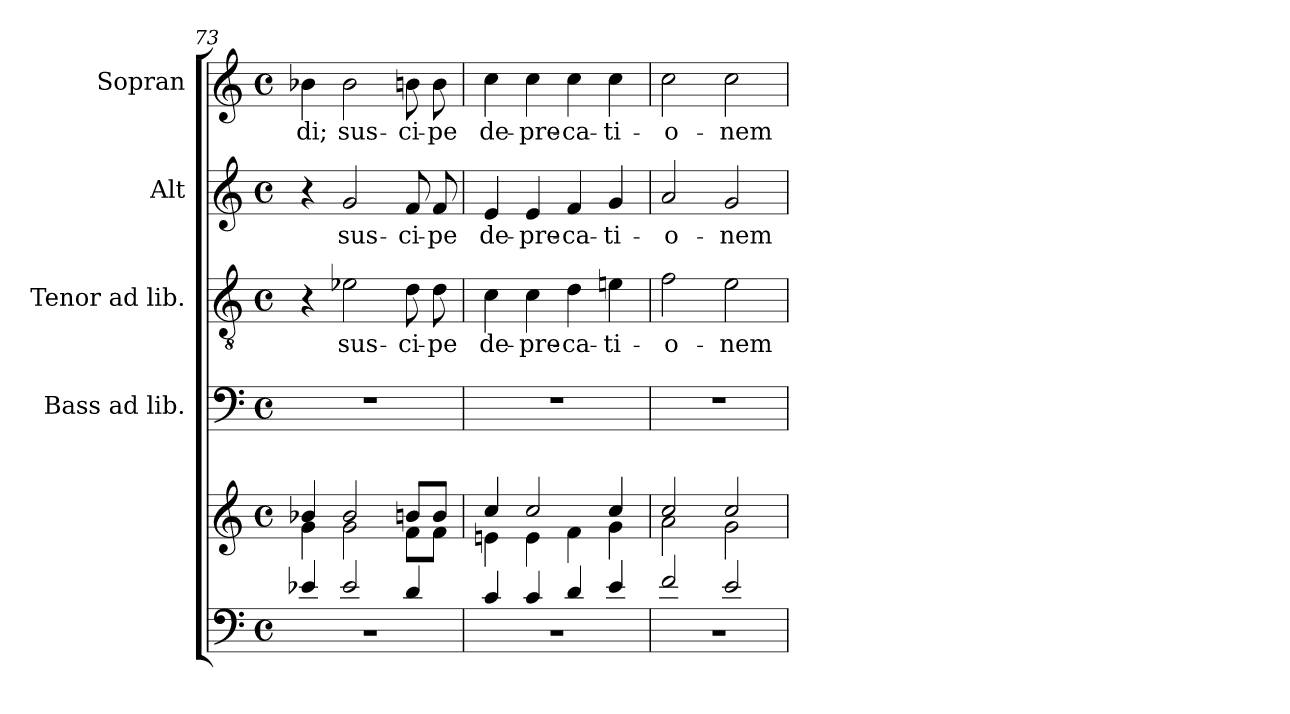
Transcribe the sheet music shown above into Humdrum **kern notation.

**kern	**kern	**kern	**kern	**text	**kern	**text	**kern	**text
*part5	*part5	*part4	*part3	*part3	*part2	*part2	*part1	*part1
*staff6	*staff5	*staff4	*staff3	*staff3	*staff2	*staff2	*staff1	*staff1
*	*	*I"Bass ad lib.	*I"Tenor ad lib.	*	*I"Alt	*	*I"Sopran	*
*	*	*I'B.	*I'T.	*	*I'A.	*	*I'S.	*
*clefF4	*clefG2	*clefF4	*clefGv2	*	*clefG2	*	*clefG2	*
*k[]	*k[]	*k[]	*k[]	*	*k[]	*	*k[]	*
*C:	*C:	*C:	*C:	*	*C:	*	*C:	*
*M4/4	*M4/4	*M4/4	*M4/4	*	*M4/4	*	*M4/4	*
*met(c)	*met(c)	*met(c)	*met(c)	*	*met(c)	*	*met(c)	*
=73	=73	=73	=73	=73	=73	=73	=73	=73
*^	*^	*	*	*	*	*	*	*
!	!	!	!	!	!	!	!	!	!	!LO:LY:b
4e-X/	1r	4b-X/	4g\	1r	4r	.	4r	.	4b-X\	-di;
!	!	!	!	!	!	!LO:LY:b	!	!LO:LY:b	!	!LO:LY:b
2e-/	.	2b-/	2g\	.	2e-X\	sus-	2g/	sus-	2b-\	sus-
!	!	!	!	!	!	!LO:LY:b	!	!LO:LY:b	!	!LO:LY:b
4d/	.	8bn/L	8f\L	.	8d\	-ci-	8f/	-ci-	8bn\	-ci-
!	!	!	!	!	!	!LO:LY:b	!	!LO:LY:b	!	!LO:LY:b
.	.	8b/J	8f\J	.	8d\	-pe	8f/	-pe	8b\	-pe
=74	=74	=74	=74	=74	=74	=74	=74	=74	=74	=74
!	!	!	!	!	!	!LO:LY:b	!	!LO:LY:b	!	!LO:LY:b
4c/	1r	4cc/	4en\	1r	4c\	de-	4e/	de-	4cc\	de-
!	!	!	!	!	!	!LO:LY:b	!	!LO:LY:b	!	!LO:LY:b
4c/	.	2cc/	4e\	.	4c\	-pre-	4e/	-pre-	4cc\	-pre-
!	!	!	!	!	!	!LO:LY:b	!	!LO:LY:b	!	!LO:LY:b
4d/	.	.	4f\	.	4d\	-ca-	4f/	-ca-	4cc\	-ca-
!	!	!	!	!	!	!LO:LY:b	!	!LO:LY:b	!	!LO:LY:b
4e/	.	4cc/	4g\	.	4en\	-ti-	4g/	-ti-	4cc\	-ti-
=75	=75	=75	=75	=75	=75	=75	=75	=75	=75	=75
!	!	!	!	!	!	!LO:LY:b	!	!LO:LY:b	!	!LO:LY:b
2f/	1r	2cc/	2a\	1r	2f\	-o-	2a/	-o-	2cc\	-o-
!	!	!	!	!	!	!LO:LY:b	!	!LO:LY:b	!	!LO:LY:b
2e/	.	2cc/	2g\	.	2e\	-nem	2g/	-nem	2cc\	-nem
*v	*v	*	*	*	*	*	*	*	*	*
*	*v	*v	*	*	*	*	*	*	*
=	=	=	=	=	=	=	=	=
*-	*-	*-	*-	*-	*-	*-	*-	*-
